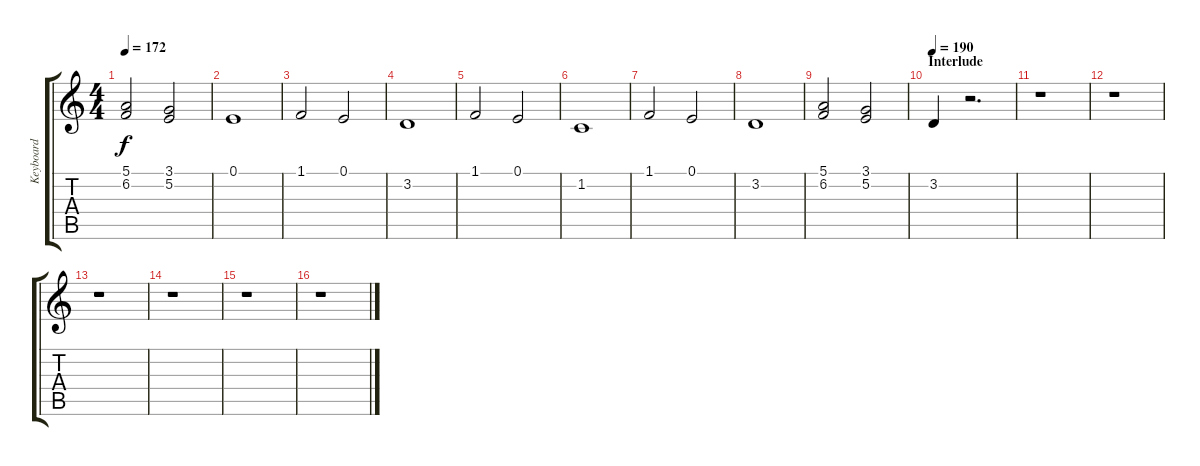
\track ("Keyboard" "Keyboard") {instrument pad4choir}
\staff {score tabs}
\tuning (E4 B3 G3 D3 A2 E2) {hide}
\ts (4 4)
\tempo 172
\clef g2
\ks c
(5.1 6.2).2{dy f} (3.1 5.2).2 |
0.1.1 |
1.1.2 0.1.2 |
3.2.1 |
1.1.2 0.1.2 |
1.2.1 |
1.1.2 0.1.2 |
3.2.1 |
(5.1 6.2).2 (3.1 5.2).2 |
\section ("" "Interlude")
\tempo 190
3.2.4 r.2{d} |
r.1 |
r.1 |
r.1 |
r.1 |
r.1 |
r.1
